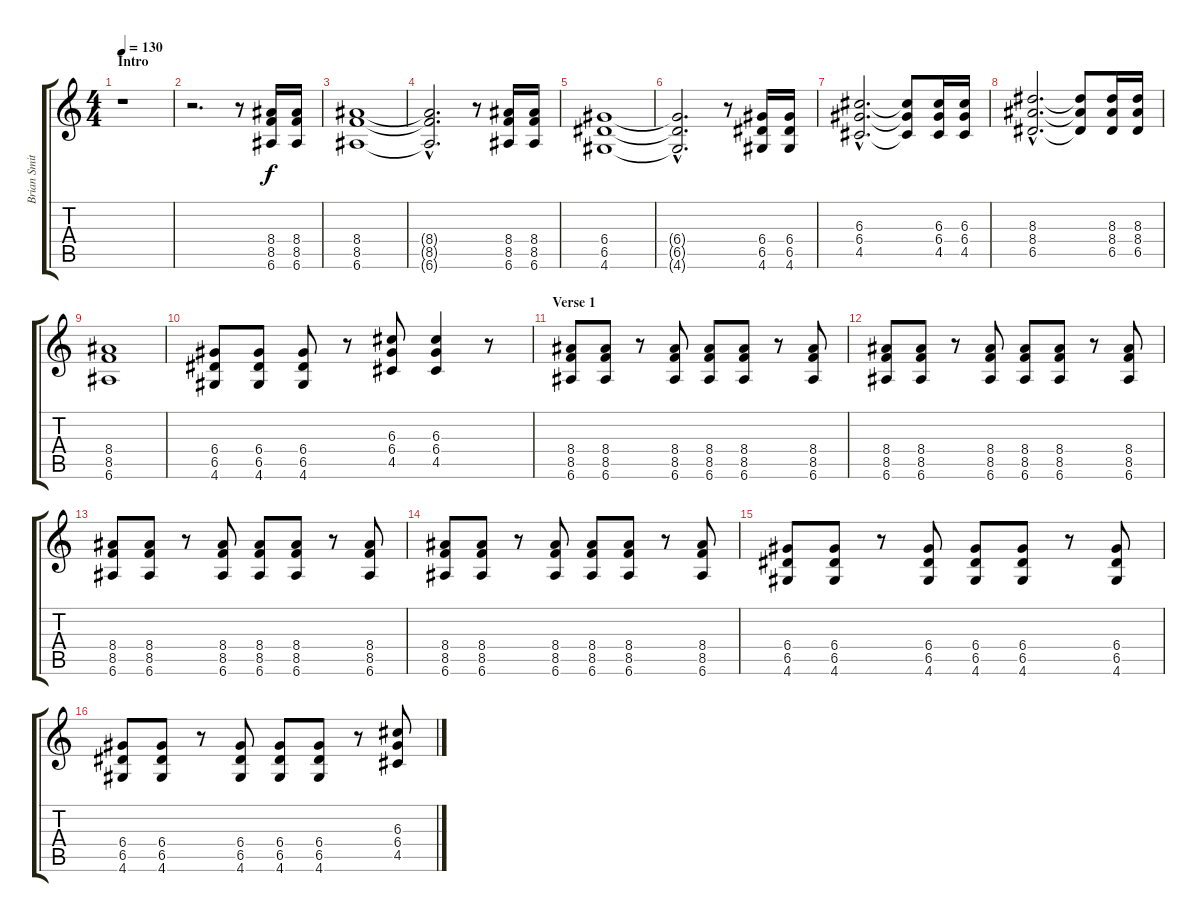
\track ("Brian Smith - Rhythm" "Brian Smit") {instrument distortionguitar}
\staff {score tabs}
\tuning (E4 B3 G3 D3 A2 E2) {hide}
\ts (4 4)
\section ("" "Intro")
\tempo 130
\clef g2
\ks c
r.1{dy f instrument distortionguitar} |
r.2{d} r.8 (8.4 8.5 6.6).16 (8.4 8.5 6.6).16 |
(8.4 8.5 6.6).1 |
(8.4{hac t} 8.5{hac t} 6.6{hac t}).2{d} r.8 (8.4 8.5 6.6).16 (8.4 8.5 6.6).16 |
(6.4 6.5 4.6).1 |
(6.4{hac t} 6.5{hac t} 4.6{hac t}).2{d} r.8 (6.4 6.5 4.6).16 (6.4 6.5 4.6).16 |
(6.3{hac} 6.4{hac} 4.5{hac}).2{d} (6.3{t} 6.4{t} 4.5{t}).8 (6.3 6.4 4.5).16 (6.3 6.4 4.5).16 |
(8.3{hac} 8.4{hac} 6.5{hac}).2{d} (8.3{t} 8.4{t} 6.5{t}).8 (8.3 8.4 6.5).16 (8.3 8.4 6.5).16 |
(8.4 8.5 6.6).1 |
(6.4 6.5 4.6).8 (6.4 6.5 4.6).8 (6.4 6.5 4.6).8 r.8 (6.3 6.4 4.5).8 (6.3 6.4 4.5).4 r.8 |
\section ("" "Verse 1")
(8.4 8.5 6.6).8 (8.4 8.5 6.6).8 r.8 (8.4 8.5 6.6).8 (8.4 8.5 6.6).8 (8.4 8.5 6.6).8 r.8 (8.4 8.5 6.6).8 |
(8.4 8.5 6.6).8 (8.4 8.5 6.6).8 r.8 (8.4 8.5 6.6).8 (8.4 8.5 6.6).8 (8.4 8.5 6.6).8 r.8 (8.4 8.5 6.6).8 |
(8.4 8.5 6.6).8 (8.4 8.5 6.6).8 r.8 (8.4 8.5 6.6).8 (8.4 8.5 6.6).8 (8.4 8.5 6.6).8 r.8 (8.4 8.5 6.6).8 |
(8.4 8.5 6.6).8 (8.4 8.5 6.6).8 r.8 (8.4 8.5 6.6).8 (8.4 8.5 6.6).8 (8.4 8.5 6.6).8 r.8 (8.4 8.5 6.6).8 |
(6.4 6.5 4.6).8 (6.4 6.5 4.6).8 r.8 (6.4 6.5 4.6).8 (6.4 6.5 4.6).8 (6.4 6.5 4.6).8 r.8 (6.4 6.5 4.6).8 |
(6.4 6.5 4.6).8 (6.4 6.5 4.6).8 r.8 (6.4 6.5 4.6).8 (6.4 6.5 4.6).8 (6.4 6.5 4.6).8 r.8 (6.3 6.4 4.5).8
